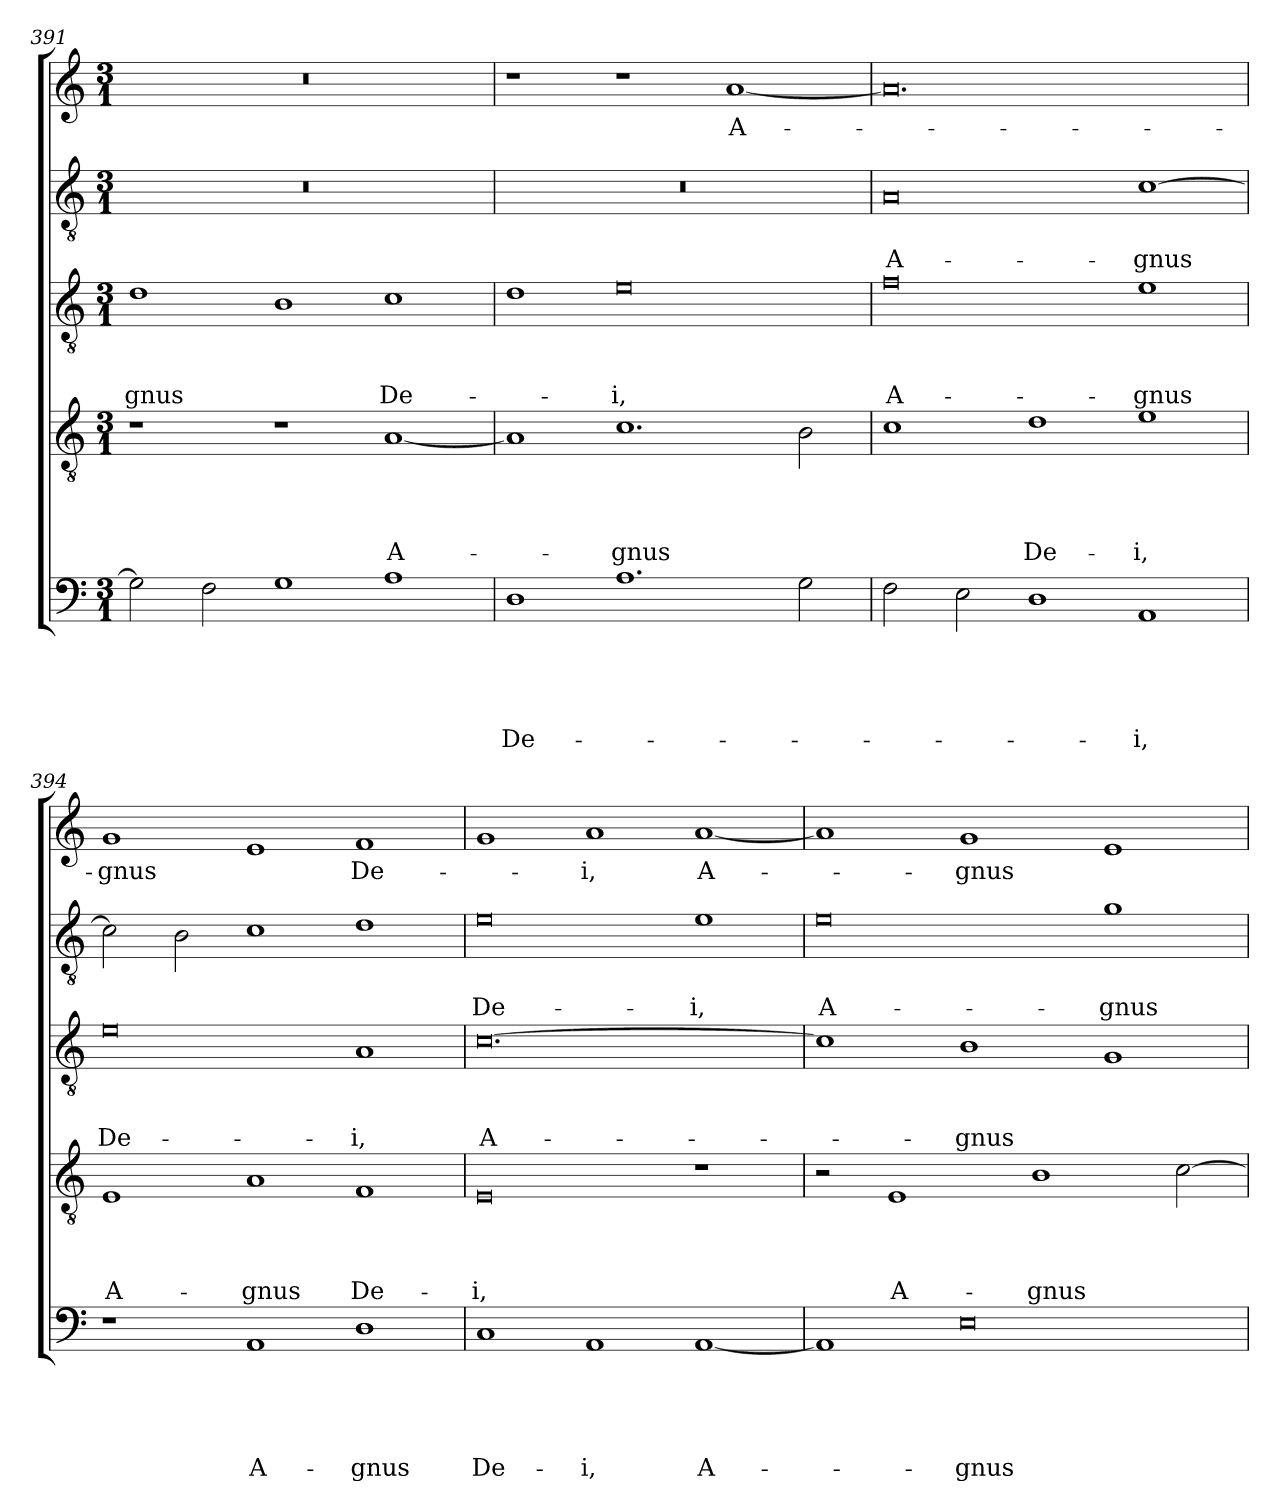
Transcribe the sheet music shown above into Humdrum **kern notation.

**kern	**text	**text	**text	**text	**text	**kern	**text	**text	**text	**text	**kern	**text	**text	**text	**kern	**text	**text	**kern	**text
*part5	*part5	*part5	*part5	*part5	*part5	*part4	*part4	*part4	*part4	*part4	*part3	*part3	*part3	*part3	*part2	*part2	*part2	*part1	*part1
*staff5	*staff5	*staff5	*staff5	*staff5	*staff5	*staff4	*staff4	*staff4	*staff4	*staff4	*staff3	*staff3	*staff3	*staff3	*staff2	*staff2	*staff2	*staff1	*staff1
*clefF4	*	*	*	*	*	*clefGv2	*	*	*	*	*clefGv2	*	*	*	*clefGv2	*	*	*clefG2	*
*k[]	*	*	*	*	*	*k[]	*	*	*	*	*k[]	*	*	*	*k[]	*	*	*k[]	*
*C:	*	*	*	*	*	*C:	*	*	*	*	*C:	*	*	*	*C:	*	*	*C:	*
*M3/1	*	*	*	*	*	*M3/1	*	*	*	*	*M3/1	*	*	*	*M3/1	*	*	*M3/1	*
=391	=391	=391	=391	=391	=391	=391	=391	=391	=391	=391	=391	=391	=391	=391	=391	=391	=391	=391	=391
2G\]	.	.	.	.	.	1r	.	.	.	.	1d	.	.	-gnus	0.r	.	.	0.r	.
2F\	.	.	.	.	.	.	.	.	.	.	.	.	.	.	.	.	.	.	.
1G	.	.	.	.	.	1r	.	.	.	.	1B	.	.	.	.	.	.	.	.
1A	.	.	.	.	.	[1A	.	.	.	A-	1c	.	.	De-	.	.	.	.	.
=392	=392	=392	=392	=392	=392	=392	=392	=392	=392	=392	=392	=392	=392	=392	=392	=392	=392	=392	=392
1D	.	.	.	.	De-	1A]	.	.	.	.	1d	.	.	.	0.r	.	.	1r	.
1.A	.	.	.	.	.	1.c	.	.	.	-gnus	0e	.	.	-i,	.	.	.	1r	.
.	.	.	.	.	.	.	.	.	.	.	.	.	.	.	.	.	.	[1a	A-
2G\	.	.	.	.	.	2B\	.	.	.	.	.	.	.	.	.	.	.	.	.
=393	=393	=393	=393	=393	=393	=393	=393	=393	=393	=393	=393	=393	=393	=393	=393	=393	=393	=393	=393
2F\	.	.	.	.	.	1c	.	.	.	.	0f	.	.	A-	0A	.	A-	0.a]	.
2E\	.	.	.	.	.	.	.	.	.	.	.	.	.	.	.	.	.	.	.
1D	.	.	.	.	.	1d	.	.	.	De-	.	.	.	.	.	.	.	.	.
1AA	.	.	.	.	-i,	1e	.	.	.	-i,	1e	.	.	-gnus	[1c	.	-gnus	.	.
=394	=394	=394	=394	=394	=394	=394	=394	=394	=394	=394	=394	=394	=394	=394	=394	=394	=394	=394	=394
1r	.	.	.	.	.	1E	.	.	.	A-	0e	.	.	De-	2c\]	.	.	1g	-gnus
.	.	.	.	.	.	.	.	.	.	.	.	.	.	.	2B\	.	.	.	.
1AA	.	.	.	.	A-	1A	.	.	.	-gnus	.	.	.	.	1c	.	.	1e	.
1D	.	.	.	.	-gnus	1F	.	.	.	De-	1A	.	.	-i,	1d	.	.	1f	De-
!!LO:LB:g=z
=395	=395	=395	=395	=395	=395	=395	=395	=395	=395	=395	=395	=395	=395	=395	=395	=395	=395	=395	=395
1C	.	.	.	.	De-	0E	.	.	.	-i,	[0.c	.	.	A-	0e	.	De-	1g	.
1AA	.	.	.	.	-i,	.	.	.	.	.	.	.	.	.	.	.	.	1a	-i,
[1AA	.	.	.	.	A-	1r	.	.	.	.	.	.	.	.	1e	.	-i,	[1a	A-
=396	=396	=396	=396	=396	=396	=396	=396	=396	=396	=396	=396	=396	=396	=396	=396	=396	=396	=396	=396
1AA]	.	.	.	.	.	2r	.	.	.	.	1c]	.	.	.	0e	.	A-	1a]	.
.	.	.	.	.	.	1E	.	.	.	A-	.	.	.	.	.	.	.	.	.
0E	.	.	.	.	-gnus	.	.	.	.	.	1B	.	.	-gnus	.	.	.	1g	-gnus
.	.	.	.	.	.	1B	.	.	.	-gnus	.	.	.	.	.	.	.	.	.
.	.	.	.	.	.	.	.	.	.	.	1G	.	.	.	1g	.	-gnus	1e	.
.	.	.	.	.	.	[2c\	.	.	.	.	.	.	.	.	.	.	.	.	.
=	=	=	=	=	=	=	=	=	=	=	=	=	=	=	=	=	=	=	=
*-	*-	*-	*-	*-	*-	*-	*-	*-	*-	*-	*-	*-	*-	*-	*-	*-	*-	*-	*-
